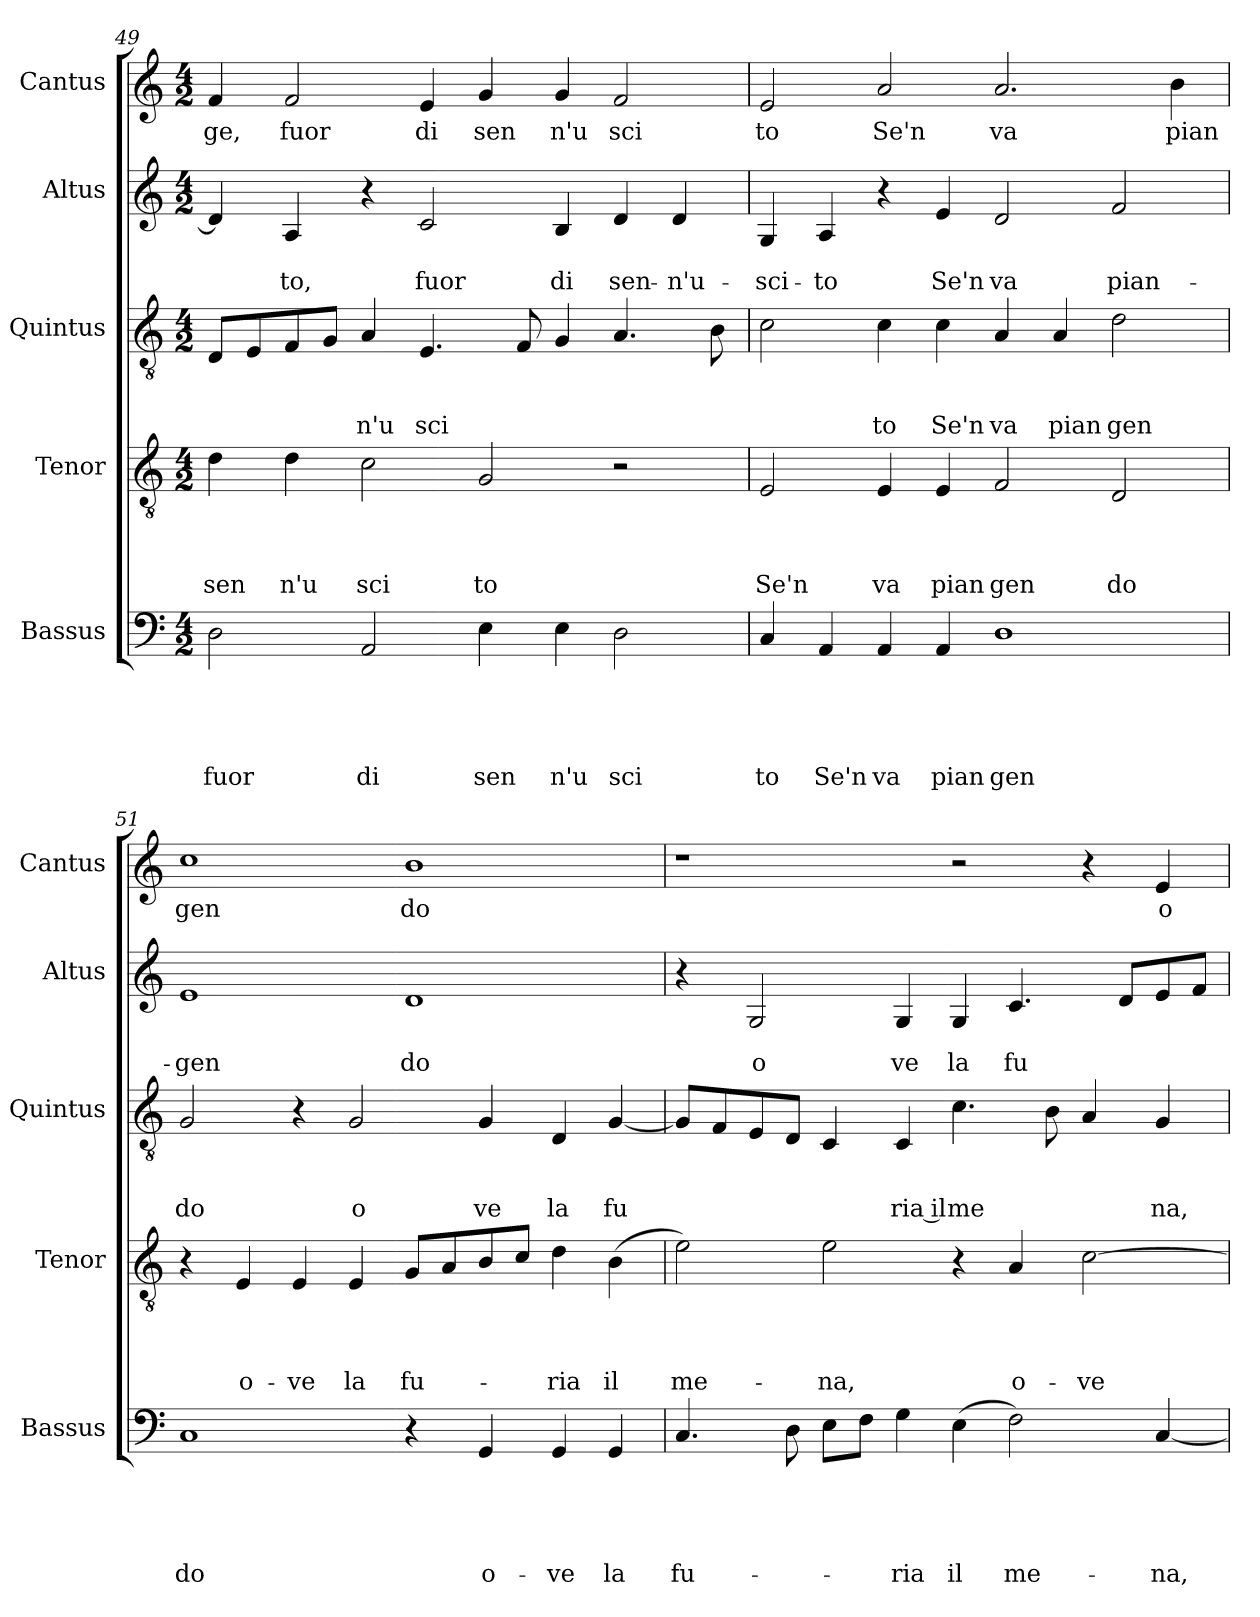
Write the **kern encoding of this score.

**kern	**text	**text	**text	**text	**text	**kern	**text	**text	**text	**text	**kern	**text	**text	**text	**kern	**text	**text	**kern	**text
*part5	*part5	*part5	*part5	*part5	*part5	*part4	*part4	*part4	*part4	*part4	*part3	*part3	*part3	*part3	*part2	*part2	*part2	*part1	*part1
*staff5	*staff5	*staff5	*staff5	*staff5	*staff5	*staff4	*staff4	*staff4	*staff4	*staff4	*staff3	*staff3	*staff3	*staff3	*staff2	*staff2	*staff2	*staff1	*staff1
*I"Bassus	*	*	*	*	*	*I"Tenor	*	*	*	*	*I"Quintus	*	*	*	*I"Altus	*	*	*I"Cantus	*
*I'Bassus	*	*	*	*	*	*I'Tenor	*	*	*	*	*I'Quintus	*	*	*	*I'Altus	*	*	*I'Cantus	*
*clefF4	*	*	*	*	*	*clefGv2	*	*	*	*	*clefGv2	*	*	*	*clefG2	*	*	*clefG2	*
*k[]	*	*	*	*	*	*k[]	*	*	*	*	*k[]	*	*	*	*k[]	*	*	*k[]	*
*C:	*	*	*	*	*	*C:	*	*	*	*	*C:	*	*	*	*C:	*	*	*C:	*
*M4/2	*	*	*	*	*	*M4/2	*	*	*	*	*M4/2	*	*	*	*M4/2	*	*	*M4/2	*
=49	=49	=49	=49	=49	=49	=49	=49	=49	=49	=49	=49	=49	=49	=49	=49	=49	=49	=49	=49
!	!	!	!	!	!LO:LY:b	!	!	!	!	!LO:LY:b	!	!	!	!	!	!	!	!	!LO:LY:b
2D\	.	.	.	.	fuor	4d\	.	.	.	sen	8D/L	.	.	.	4d/]	.	.	4f/	ge,
.	.	.	.	.	.	.	.	.	.	.	8E/	.	.	.	.	.	.	.	.
!	!	!	!	!	!	!	!	!	!	!LO:LY:b	!	!	!	!	!	!	!LO:LY:b	!	!LO:LY:b
.	.	.	.	.	.	4d\	.	.	.	n'u	8F/	.	.	.	4A/	.	-to,	2f/	fuor
.	.	.	.	.	.	.	.	.	.	.	8G/J	.	.	.	.	.	.	.	.
!	!	!	!	!	!LO:LY:b	!	!	!	!	!LO:LY:b	!	!	!	!LO:LY:b	!	!	!	!	!
2AA/	.	.	.	.	di	2c\	.	.	.	sci	4A/	.	.	n'u	4r	.	.	.	.
!	!	!	!	!	!	!	!	!	!	!	!	!	!	!LO:LY:b	!	!	!LO:LY:b	!	!LO:LY:b
.	.	.	.	.	.	.	.	.	.	.	4.E/	.	.	sci	2c/	.	fuor	4e/	di
!	!	!	!	!	!LO:LY:b	!	!	!	!	!LO:LY:b	!	!	!	!	!	!	!	!	!LO:LY:b
4E\	.	.	.	.	sen	2G/	.	.	.	to	.	.	.	.	.	.	.	4g/	sen
.	.	.	.	.	.	.	.	.	.	.	8F/	.	.	.	.	.	.	.	.
!	!	!	!	!	!LO:LY:b	!	!	!	!	!	!	!	!	!	!	!	!LO:LY:b	!	!LO:LY:b
4E\	.	.	.	.	n'u	.	.	.	.	.	4G/	.	.	.	4B/	.	di	4g/	n'u
!	!	!	!	!	!LO:LY:b	!	!	!	!	!	!	!	!	!	!	!	!LO:LY:b	!	!LO:LY:b
2D\	.	.	.	.	sci	2r	.	.	.	.	4.A/	.	.	.	4d/	.	sen-	2f/	sci
!	!	!	!	!	!	!	!	!	!	!	!	!	!	!	!	!	!LO:LY:b	!	!
.	.	.	.	.	.	.	.	.	.	.	.	.	.	.	4d/	.	-n'u-	.	.
.	.	.	.	.	.	.	.	.	.	.	8B\	.	.	.	.	.	.	.	.
=50	=50	=50	=50	=50	=50	=50	=50	=50	=50	=50	=50	=50	=50	=50	=50	=50	=50	=50	=50
!	!	!	!	!	!LO:LY:b	!	!	!	!	!LO:LY:b	!	!	!	!	!	!	!LO:LY:b	!	!LO:LY:b
4C/	.	.	.	.	to	2E/	.	.	.	Se'n	2c\	.	.	.	4G/	.	-sci-	2e/	to
!	!	!	!	!	!LO:LY:b	!	!	!	!	!	!	!	!	!	!	!	!LO:LY:b	!	!
4AA/	.	.	.	.	Se'n	.	.	.	.	.	.	.	.	.	4A/	.	-to	.	.
!	!	!	!	!	!LO:LY:b	!	!	!	!	!LO:LY:b	!	!	!	!LO:LY:b	!	!	!	!	!LO:LY:b
4AA/	.	.	.	.	va	4E/	.	.	.	va	4c\	.	.	to	4r	.	.	2a/	Se'n
!	!	!	!	!	!LO:LY:b	!	!	!	!	!LO:LY:b	!	!	!	!LO:LY:b	!	!	!LO:LY:b	!	!
4AA/	.	.	.	.	pian	4E/	.	.	.	pian	4c\	.	.	Se'n	4e/	.	Se'n	.	.
!	!	!	!	!	!LO:LY:b	!	!	!	!	!LO:LY:b	!	!	!	!LO:LY:b	!	!	!LO:LY:b	!	!LO:LY:b
1D	.	.	.	.	gen	2F/	.	.	.	gen	4A/	.	.	va	2d/	.	va	2.a/	va
!	!	!	!	!	!	!	!	!	!	!	!	!	!	!LO:LY:b	!	!	!	!	!
.	.	.	.	.	.	.	.	.	.	.	4A/	.	.	pian	.	.	.	.	.
!	!	!	!	!	!	!	!	!	!	!LO:LY:b	!	!	!	!LO:LY:b	!	!	!LO:LY:b	!	!
.	.	.	.	.	.	2D/	.	.	.	do	2d\	.	.	gen	2f/	.	pian-	.	.
!	!	!	!	!	!	!	!	!	!	!	!	!	!	!	!	!	!	!	!LO:LY:b
.	.	.	.	.	.	.	.	.	.	.	.	.	.	.	.	.	.	4b\	pian
!!LO:LB:g=z
=51	=51	=51	=51	=51	=51	=51	=51	=51	=51	=51	=51	=51	=51	=51	=51	=51	=51	=51	=51
!	!	!	!	!	!LO:LY:b	!	!	!	!	!	!	!	!	!LO:LY:b	!	!	!LO:LY:b	!	!LO:LY:b
1C	.	.	.	.	do	4r	.	.	.	.	2G/	.	.	do	1e	.	-gen	1cc	gen
!	!	!	!	!	!	!	!	!	!	!LO:LY:b	!	!	!	!	!	!	!	!	!
.	.	.	.	.	.	4E/	.	.	.	o-	.	.	.	.	.	.	.	.	.
!	!	!	!	!	!	!	!	!	!	!LO:LY:b	!	!	!	!	!	!	!	!	!
.	.	.	.	.	.	4E/	.	.	.	-ve	4r	.	.	.	.	.	.	.	.
!	!	!	!	!	!	!	!	!	!	!LO:LY:b	!	!	!	!LO:LY:b	!	!	!	!	!
.	.	.	.	.	.	4E/	.	.	.	la	2G/	.	.	o	.	.	.	.	.
!	!	!	!	!	!	!	!	!	!	!LO:LY:b	!	!	!	!	!	!	!LO:LY:b	!	!LO:LY:b
4r	.	.	.	.	.	8G/L	.	.	.	fu-	.	.	.	.	1d	.	do	1b	do
.	.	.	.	.	.	8A/	.	.	.	.	.	.	.	.	.	.	.	.	.
!	!	!	!	!	!LO:LY:b	!	!	!	!	!	!	!	!	!LO:LY:b	!	!	!	!	!
4GG/	.	.	.	.	o-	8B/	.	.	.	.	4G/	.	.	ve	.	.	.	.	.
.	.	.	.	.	.	8c/J	.	.	.	.	.	.	.	.	.	.	.	.	.
!	!	!	!	!	!LO:LY:b	!	!	!	!	!LO:LY:b	!	!	!	!LO:LY:b	!	!	!	!	!
4GG/	.	.	.	.	-ve	4d\	.	.	.	-ria	4D/	.	.	la	.	.	.	.	.
!	!	!	!	!	!LO:LY:b	!	!	!	!	!LO:LY:b	!	!	!	!LO:LY:b	!	!	!	!	!
4GG/	.	.	.	.	la	(<4B\	.	.	.	il	[<4G/	.	.	fu	.	.	.	.	.
=52	=52	=52	=52	=52	=52	=52	=52	=52	=52	=52	=52	=52	=52	=52	=52	=52	=52	=52	=52
!	!	!	!	!	!LO:LY:b	!	!	!	!	!LO:LY:b	!	!	!	!	!	!	!	!	!
4.C/	.	.	.	.	fu-	2e\)	.	.	.	me-	8G/L]	.	.	.	4r	.	.	1r	.
.	.	.	.	.	.	.	.	.	.	.	8F/	.	.	.	.	.	.	.	.
!	!	!	!	!	!	!	!	!	!	!	!	!	!	!	!	!	!LO:LY:b	!	!
.	.	.	.	.	.	.	.	.	.	.	8E/	.	.	.	2G/	.	o	.	.
8D\	.	.	.	.	.	.	.	.	.	.	8D/J	.	.	.	.	.	.	.	.
!	!	!	!	!	!	!	!	!	!	!LO:LY:b	!	!	!	!	!	!	!	!	!
8E\L	.	.	.	.	.	2e\	.	.	.	-na,	4C/	.	.	.	.	.	.	.	.
8F\J	.	.	.	.	.	.	.	.	.	.	.	.	.	.	.	.	.	.	.
!	!	!	!	!	!LO:LY:b	!	!	!	!	!	!	!	!	!LO:LY:b:rj	!	!	!LO:LY:b	!	!
4G\	.	.	.	.	-ria	.	.	.	.	.	4C/	.	.	ria il	4G/	.	ve	.	.
!	!	!	!	!	!LO:LY:b	!	!	!	!	!	!	!	!	!LO:LY:b	!	!	!LO:LY:b	!	!
(<4E\	.	.	.	.	il	4r	.	.	.	.	4.c\	.	.	me	4G/	.	la	2r	.
!	!	!	!	!	!LO:LY:b	!	!	!	!	!LO:LY:b	!	!	!	!	!	!	!LO:LY:b	!	!
2F\)	.	.	.	.	me-	4A/	.	.	.	o-	.	.	.	.	4.c/	.	fu	.	.
.	.	.	.	.	.	.	.	.	.	.	8B\	.	.	.	.	.	.	.	.
!	!	!	!	!	!	!	!	!	!	!LO:LY:b	!	!	!	!	!	!	!	!	!
.	.	.	.	.	.	[>2c\	.	.	.	-ve	4A/	.	.	.	.	.	.	4r	.
.	.	.	.	.	.	.	.	.	.	.	.	.	.	.	8d/L	.	.	.	.
!	!	!	!	!	!LO:LY:b	!	!	!	!	!	!	!	!	!LO:LY:b	!	!	!	!	!LO:LY:b
[<4C/	.	.	.	.	-na,	.	.	.	.	.	4G/	.	.	na,	8e/	.	.	4e/	o
.	.	.	.	.	.	.	.	.	.	.	.	.	.	.	8f/J	.	.	.	.
=	=	=	=	=	=	=	=	=	=	=	=	=	=	=	=	=	=	=	=
*-	*-	*-	*-	*-	*-	*-	*-	*-	*-	*-	*-	*-	*-	*-	*-	*-	*-	*-	*-
